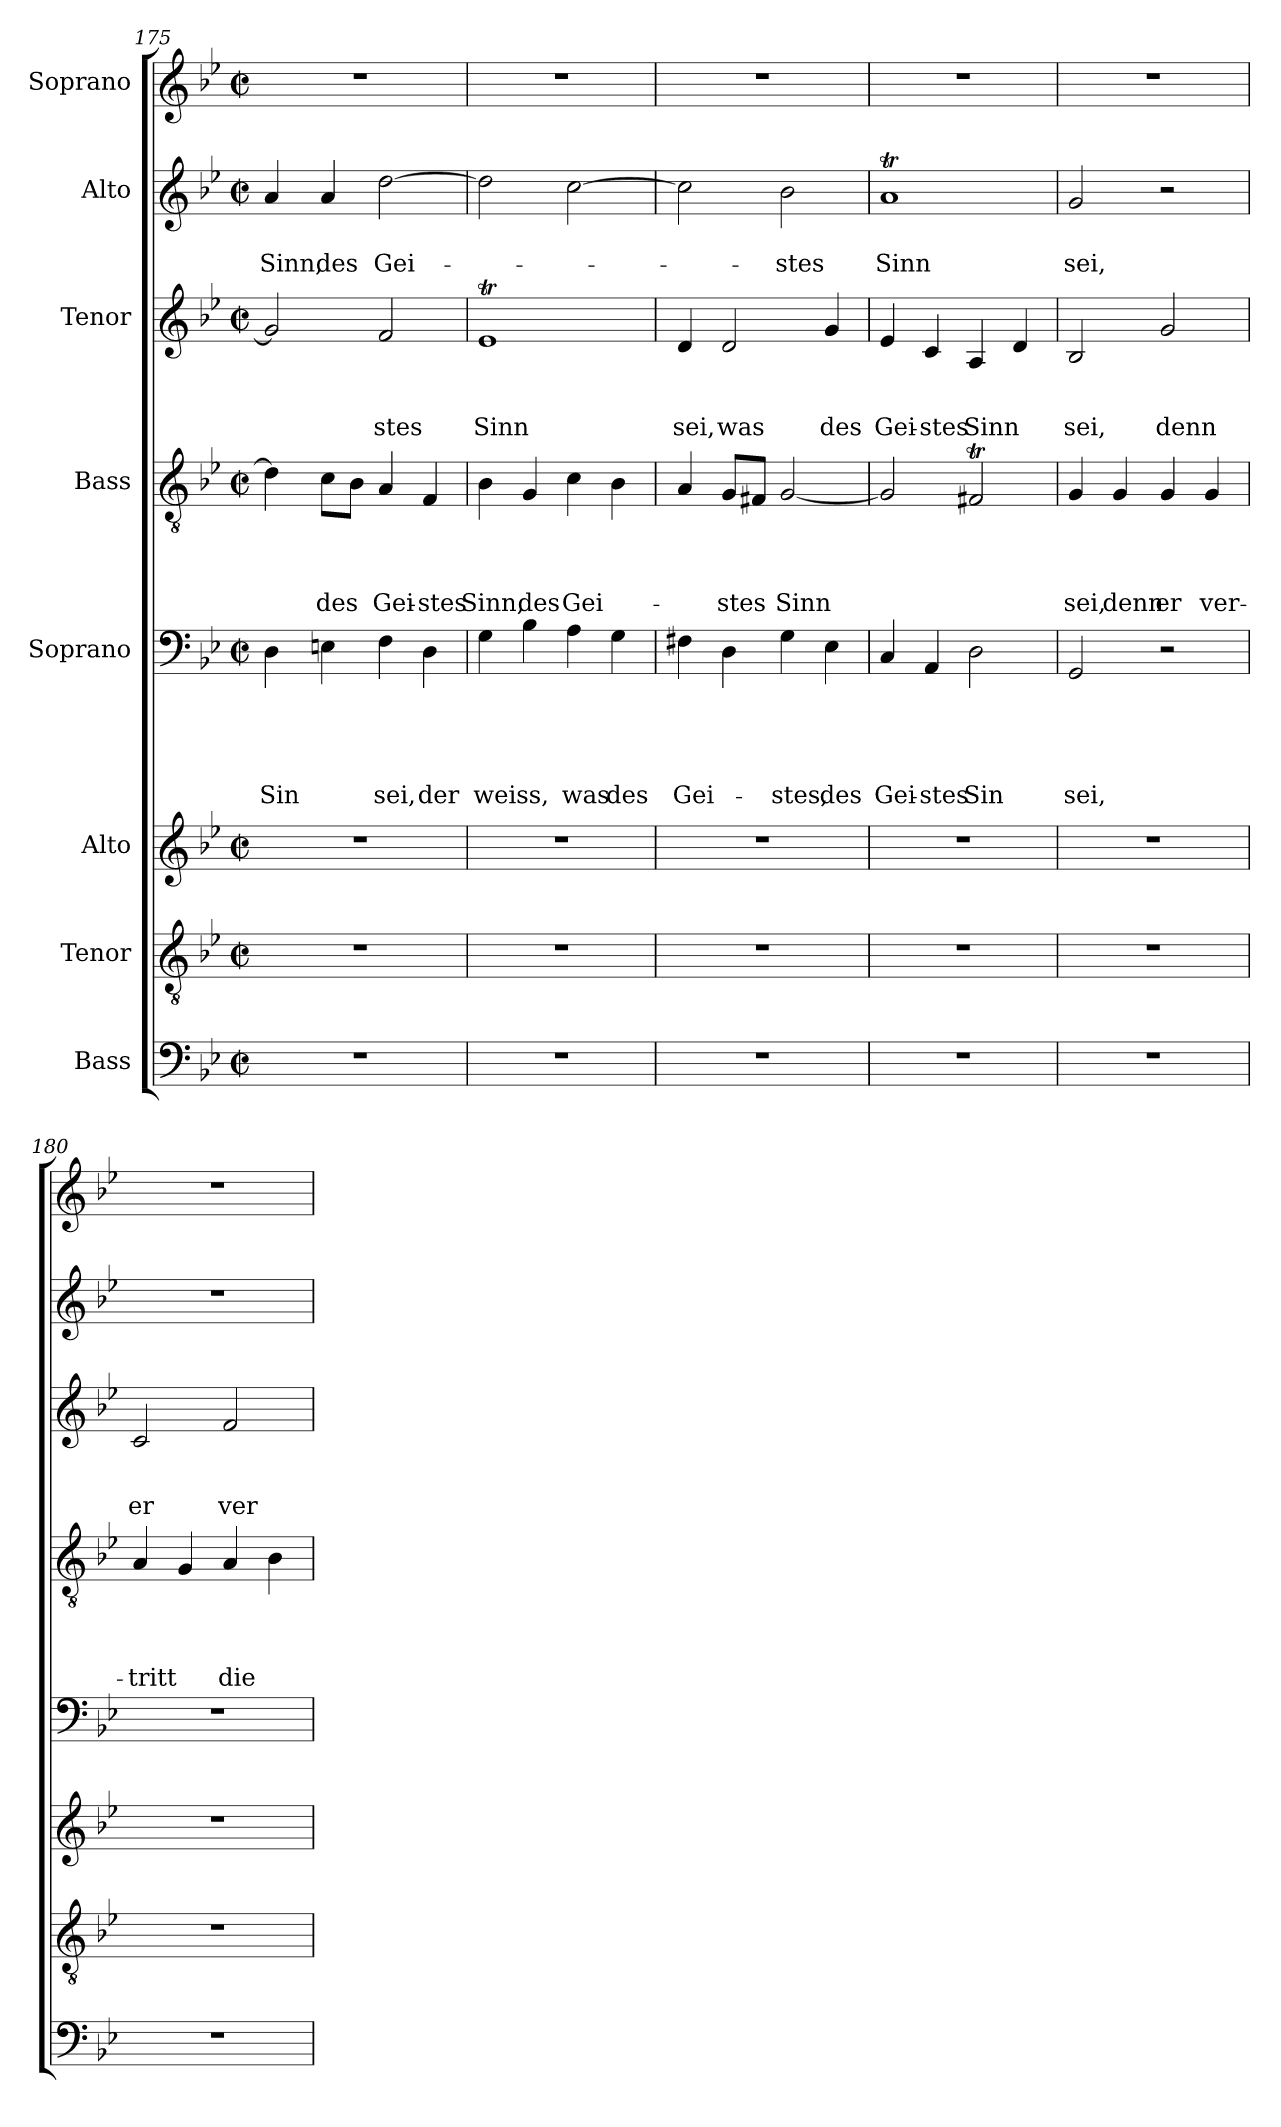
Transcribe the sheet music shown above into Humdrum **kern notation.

**kern	**kern	**kern	**kern	**text	**text	**text	**text	**text	**kern	**text	**text	**text	**text	**kern	**text	**text	**text	**kern	**text	**text	**kern
*part8	*part7	*part6	*part5	*part5	*part5	*part5	*part5	*part5	*part4	*part4	*part4	*part4	*part4	*part3	*part3	*part3	*part3	*part2	*part2	*part2	*part1
*staff8	*staff7	*staff6	*staff5	*staff5	*staff5	*staff5	*staff5	*staff5	*staff4	*staff4	*staff4	*staff4	*staff4	*staff3	*staff3	*staff3	*staff3	*staff2	*staff2	*staff2	*staff1
*I"Bass	*I"Tenor	*I"Alto	*I"Soprano	*	*	*	*	*	*I"Bass	*	*	*	*	*I"Tenor	*	*	*	*I"Alto	*	*	*I"Soprano
*clefF4	*clefGv2	*clefG2	*clefF4	*	*	*	*	*	*clefGv2	*	*	*	*	*clefG2	*	*	*	*clefG2	*	*	*clefG2
*k[b-e-]	*k[b-e-]	*k[b-e-]	*k[b-e-]	*	*	*	*	*	*k[b-e-]	*	*	*	*	*k[b-e-]	*	*	*	*k[b-e-]	*	*	*k[b-e-]
*B-:	*B-:	*B-:	*B-:	*	*	*	*	*	*B-:	*	*	*	*	*B-:	*	*	*	*B-:	*	*	*B-:
*M2/2	*M2/2	*M2/2	*M2/2	*	*	*	*	*	*M2/2	*	*	*	*	*M2/2	*	*	*	*M2/2	*	*	*M2/2
*met(c|)	*met(c|)	*met(c|)	*met(c|)	*	*	*	*	*	*met(c|)	*	*	*	*	*met(c|)	*	*	*	*met(c|)	*	*	*met(c|)
=175	=175	=175	=175	=175	=175	=175	=175	=175	=175	=175	=175	=175	=175	=175	=175	=175	=175	=175	=175	=175	=175
!	!	!	!	!	!	!	!	!LO:LY:b	!	!	!	!	!	!	!	!	!	!	!	!LO:LY:b	!
1r	1r	1r	4D\	.	.	.	.	Sin	4d\]	.	.	.	.	2g/]	.	.	.	4a/	.	Sinn,	1r
!	!	!	!	!	!	!	!	!	!	!	!	!	!LO:LY:b	!	!	!	!	!	!	!LO:LY:b	!
.	.	.	4En\	.	.	.	.	.	8c\L	.	.	.	des	.	.	.	.	4a/	.	des	.
.	.	.	.	.	.	.	.	.	8B-\J	.	.	.	.	.	.	.	.	.	.	.	.
!	!	!	!	!	!	!	!	!LO:LY:b	!	!	!	!	!LO:LY:b	!	!	!	!LO:LY:b	!	!	!LO:LY:b	!
.	.	.	4F\	.	.	.	.	sei,	4A/	.	.	.	Gei-	2f/	.	.	-stes	[<2dd\	.	Gei-	.
!	!	!	!	!	!	!	!	!LO:LY:b	!	!	!	!	!LO:LY:b:rj	!	!	!	!	!	!	!	!
.	.	.	4D\	.	.	.	.	der	4F/	.	.	.	-stes	.	.	.	.	.	.	.	.
!!LO:LB:g=z
=176	=176	=176	=176	=176	=176	=176	=176	=176	=176	=176	=176	=176	=176	=176	=176	=176	=176	=176	=176	=176	=176
!	!	!	!	!	!	!	!	!LO:LY:b	!	!	!	!	!LO:LY:b	!	!	!	!LO:LY:b	!	!	!	!
1r	1r	1r	4G\	.	.	.	.	weiss,	4B-\	.	.	.	Sinn,	1e-T	.	.	Sinn	2dd\]	.	.	1r
!	!	!	!	!	!	!	!	!	!	!	!	!	!LO:LY:b	!	!	!	!	!	!	!	!
.	.	.	4B-\	.	.	.	.	.	4G/	.	.	.	des	.	.	.	.	.	.	.	.
!	!	!	!	!	!	!	!	!LO:LY:b	!	!	!	!	!LO:LY:b	!	!	!	!	!	!	!	!
.	.	.	4A\	.	.	.	.	was	4c\	.	.	.	Gei-	.	.	.	.	[>2cc\	.	.	.
!	!	!	!	!	!	!	!	!LO:LY:b	!	!	!	!	!	!	!	!	!	!	!	!	!
.	.	.	4G\	.	.	.	.	des	4B-\	.	.	.	.	.	.	.	.	.	.	.	.
=177	=177	=177	=177	=177	=177	=177	=177	=177	=177	=177	=177	=177	=177	=177	=177	=177	=177	=177	=177	=177	=177
!	!	!	!	!	!	!	!	!LO:LY:b	!	!	!	!	!	!	!	!	!LO:LY:b	!	!	!	!
1r	1r	1r	4F#X\	.	.	.	.	Gei-	4A/	.	.	.	.	4d/	.	.	sei,	2cc\]	.	.	1r
!	!	!	!	!	!	!	!	!	!	!	!	!	!LO:LY:b	!	!	!	!LO:LY:b	!	!	!	!
.	.	.	4D\	.	.	.	.	.	8G/L	.	.	.	-stes	2d/	.	.	was	.	.	.	.
.	.	.	.	.	.	.	.	.	8F#X/J	.	.	.	.	.	.	.	.	.	.	.	.
!	!	!	!	!	!	!	!	!LO:LY:b	!	!	!	!	!LO:LY:b	!	!	!	!	!	!	!LO:LY:b	!
.	.	.	4G\	.	.	.	.	-stes,	[<2G/	.	.	.	Sinn	.	.	.	.	2b-\	.	-stes	.
!	!	!	!	!	!	!	!	!LO:LY:b	!	!	!	!	!	!	!	!	!LO:LY:b	!	!	!	!
.	.	.	4E-\	.	.	.	.	des	.	.	.	.	.	4g/	.	.	des	.	.	.	.
=178	=178	=178	=178	=178	=178	=178	=178	=178	=178	=178	=178	=178	=178	=178	=178	=178	=178	=178	=178	=178	=178
!	!	!	!	!	!	!	!	!LO:LY:b	!	!	!	!	!	!	!	!	!LO:LY:b	!	!	!LO:LY:b	!
1r	1r	1r	4C/	.	.	.	.	Gei-	2G/]	.	.	.	.	4e-/	.	.	Gei-	1at	.	Sinn	1r
!	!	!	!	!	!	!	!	!LO:LY:b:rj	!	!	!	!	!	!	!	!	!LO:LY:b:rj	!	!	!	!
.	.	.	4AA/	.	.	.	.	-stes	.	.	.	.	.	4c/	.	.	-stes	.	.	.	.
!	!	!	!	!	!	!	!	!LO:LY:b	!	!	!	!	!	!	!	!	!LO:LY:b	!	!	!	!
.	.	.	2D\	.	.	.	.	Sin	2F#Xt/	.	.	.	.	4A/	.	.	Sinn	.	.	.	.
.	.	.	.	.	.	.	.	.	.	.	.	.	.	4d/	.	.	.	.	.	.	.
=179	=179	=179	=179	=179	=179	=179	=179	=179	=179	=179	=179	=179	=179	=179	=179	=179	=179	=179	=179	=179	=179
!	!	!	!	!	!	!	!	!LO:LY:b	!	!	!	!	!LO:LY:b	!	!	!	!LO:LY:b	!	!	!LO:LY:b	!
1r	1r	1r	2GG/	.	.	.	.	sei,	4G/	.	.	.	sei,	2B-/	.	.	sei,	2g/	.	sei,	1r
!	!	!	!	!	!	!	!	!	!	!	!	!	!LO:LY:b	!	!	!	!	!	!	!	!
.	.	.	.	.	.	.	.	.	4G/	.	.	.	denn	.	.	.	.	.	.	.	.
!	!	!	!	!	!	!	!	!	!	!	!	!	!LO:LY:b	!	!	!	!LO:LY:b	!	!	!	!
.	.	.	2r	.	.	.	.	.	4G/	.	.	.	er	2g/	.	.	denn	2r	.	.	.
!	!	!	!	!	!	!	!	!	!	!	!	!	!LO:LY:b	!	!	!	!	!	!	!	!
.	.	.	.	.	.	.	.	.	4G/	.	.	.	ver-	.	.	.	.	.	.	.	.
=180	=180	=180	=180	=180	=180	=180	=180	=180	=180	=180	=180	=180	=180	=180	=180	=180	=180	=180	=180	=180	=180
!	!	!	!	!	!	!	!	!	!	!	!	!	!LO:LY:b	!	!	!	!LO:LY:b	!	!	!	!
1r	1r	1r	1r	.	.	.	.	.	4A/	.	.	.	-tritt	2c/	.	.	er	1r	.	.	1r
.	.	.	.	.	.	.	.	.	4G/	.	.	.	.	.	.	.	.	.	.	.	.
!	!	!	!	!	!	!	!	!	!	!	!	!	!LO:LY:b	!	!	!	!LO:LY:b	!	!	!	!
.	.	.	.	.	.	.	.	.	4A/	.	.	.	die	2f/	.	.	ver-	.	.	.	.
.	.	.	.	.	.	.	.	.	4B-\	.	.	.	.	.	.	.	.	.	.	.	.
=	=	=	=	=	=	=	=	=	=	=	=	=	=	=	=	=	=	=	=	=	=
*-	*-	*-	*-	*-	*-	*-	*-	*-	*-	*-	*-	*-	*-	*-	*-	*-	*-	*-	*-	*-	*-
